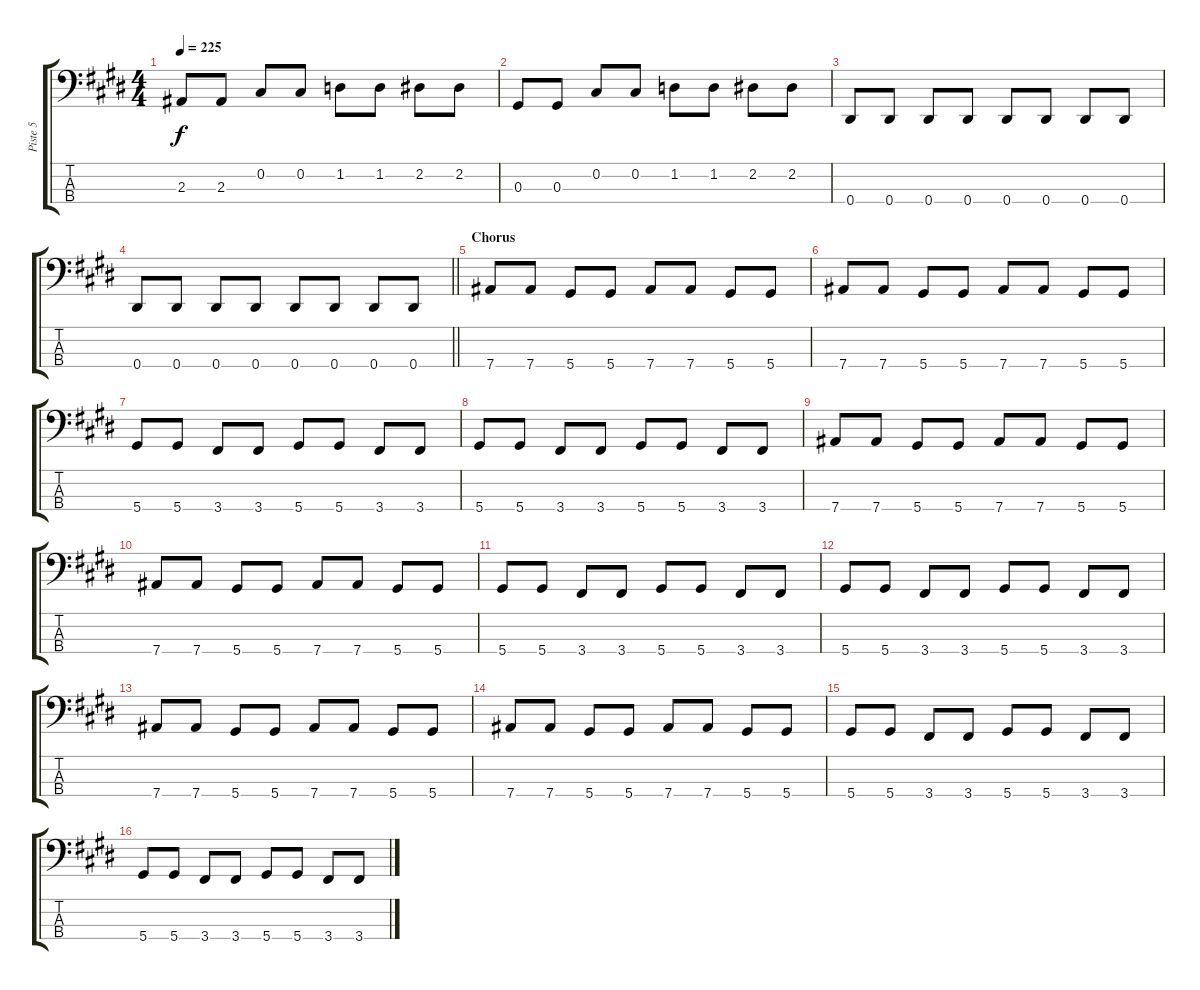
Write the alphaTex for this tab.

\track ("Piste 5" "Piste 5") {instrument electricbasspick}
\staff {score tabs}
\tuning (Gb2 Db2 Ab1 Eb1) {hide}
\ts (4 4)
\tempo 225
\clef f4
\ks e
2.3.8{dy f} 2.3.8 0.2.8 0.2.8 1.2.8 1.2.8 2.2.8 2.2.8 |
0.3.8 0.3.8 0.2.8 0.2.8 1.2.8 1.2.8 2.2.8 2.2.8 |
0.4.8 0.4.8 0.4.8 0.4.8 0.4.8 0.4.8 0.4.8 0.4.8 |
\barLineRight lightlight
0.4.8 0.4.8 0.4.8 0.4.8 0.4.8 0.4.8 0.4.8 0.4.8 |
\section ("" "Chorus")
7.4.8 7.4.8 5.4.8 5.4.8 7.4.8 7.4.8 5.4.8 5.4.8 |
7.4.8 7.4.8 5.4.8 5.4.8 7.4.8 7.4.8 5.4.8 5.4.8 |
5.4.8 5.4.8 3.4.8 3.4.8 5.4.8 5.4.8 3.4.8 3.4.8 |
5.4.8 5.4.8 3.4.8 3.4.8 5.4.8 5.4.8 3.4.8 3.4.8 |
7.4.8 7.4.8 5.4.8 5.4.8 7.4.8 7.4.8 5.4.8 5.4.8 |
7.4.8 7.4.8 5.4.8 5.4.8 7.4.8 7.4.8 5.4.8 5.4.8 |
5.4.8 5.4.8 3.4.8 3.4.8 5.4.8 5.4.8 3.4.8 3.4.8 |
5.4.8 5.4.8 3.4.8 3.4.8 5.4.8 5.4.8 3.4.8 3.4.8 |
7.4.8 7.4.8 5.4.8 5.4.8 7.4.8 7.4.8 5.4.8 5.4.8 |
7.4.8 7.4.8 5.4.8 5.4.8 7.4.8 7.4.8 5.4.8 5.4.8 |
5.4.8 5.4.8 3.4.8 3.4.8 5.4.8 5.4.8 3.4.8 3.4.8 |
5.4.8 5.4.8 3.4.8 3.4.8 5.4.8 5.4.8 3.4.8 3.4.8
